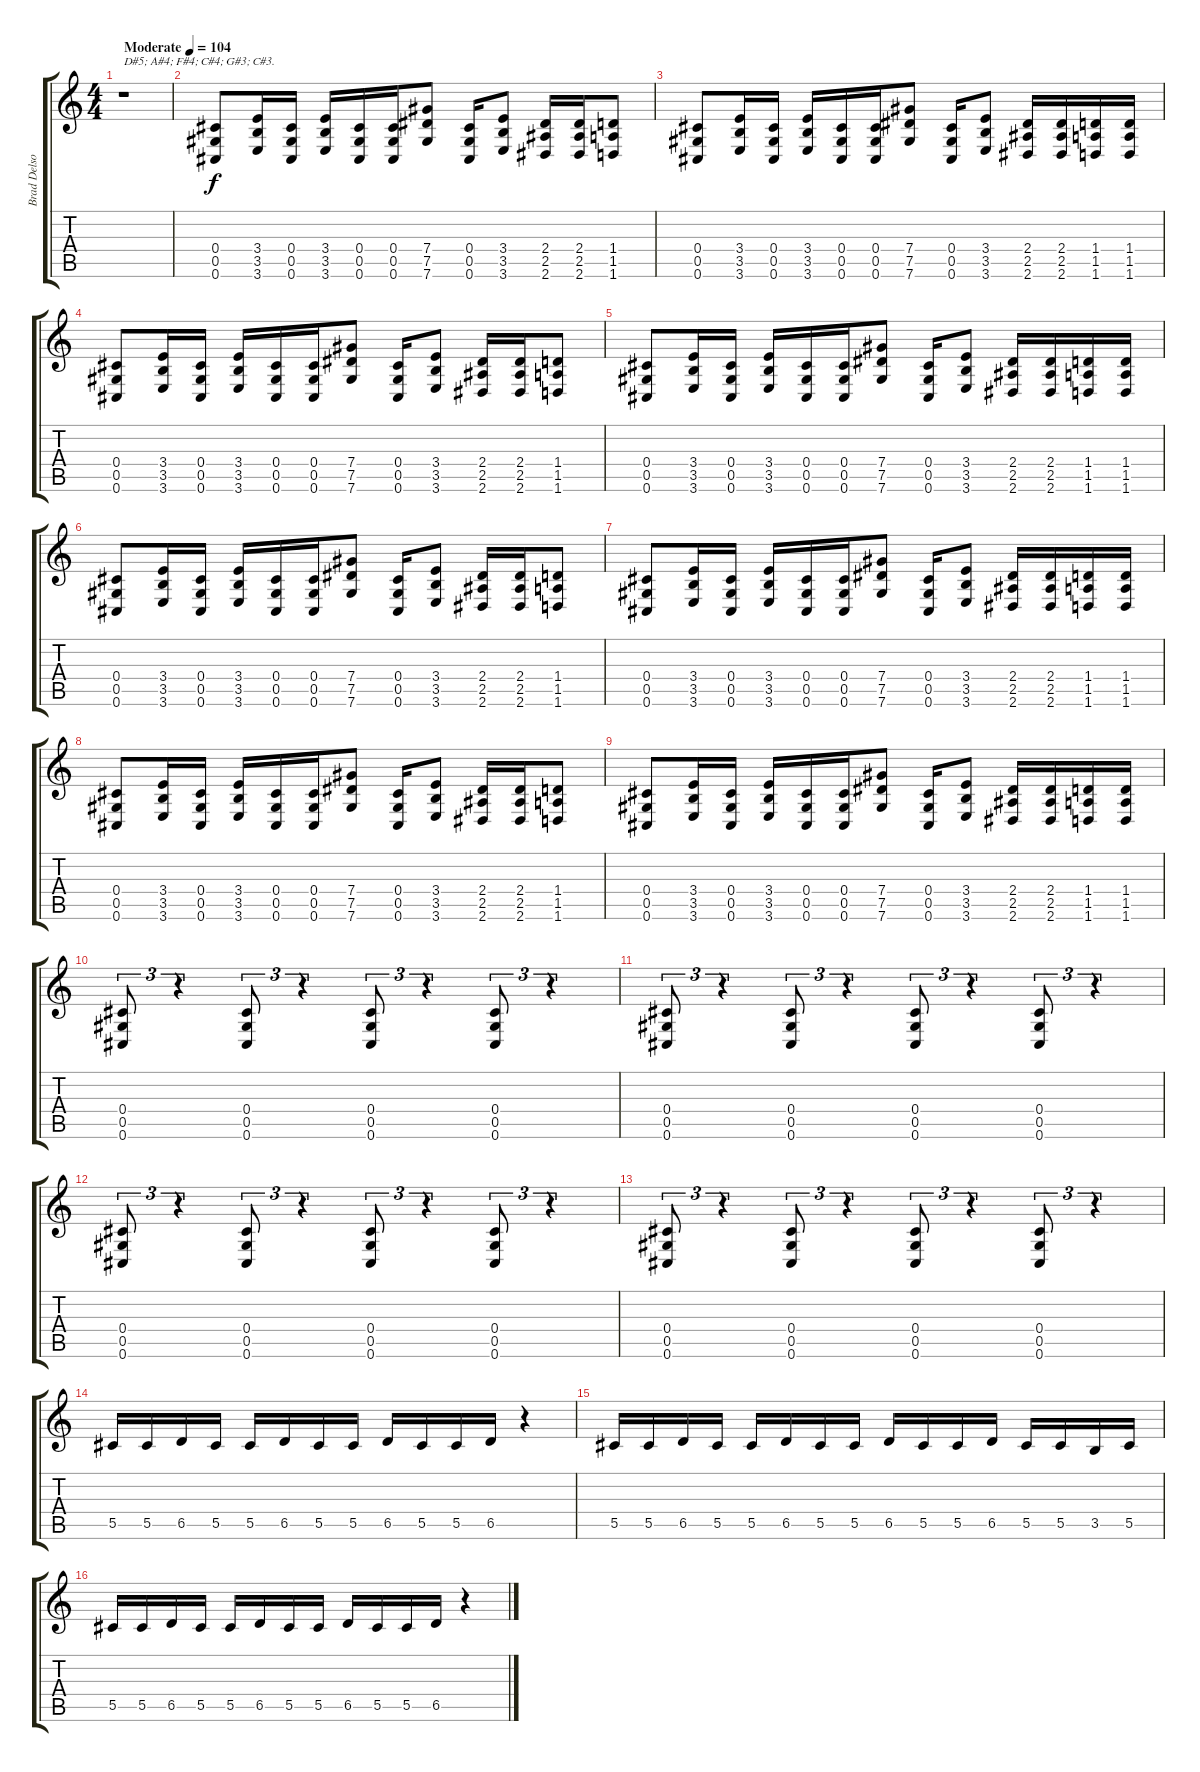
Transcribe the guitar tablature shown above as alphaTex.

\track ("Brad Delson (guitar)" "Brad Delso") {instrument distortionguitar}
\staff {score tabs}
\tuning (Eb4 Bb3 Gb3 Db3 Ab2 Db2) {hide}
\ts (4 4)
\tempo (104 "Moderate")
\clef g2
\ks c
r.1{txt "D#5; A#4; F#4; C#4; G#3; C#3." dy f instrument distortionguitar} |
(0.4 0.5 0.6).8 (3.4 3.5 3.6).16 (0.4 0.5 0.6).16 (3.4 3.5 3.6).16 (0.4 0.5 0.6).16 (0.4 0.5 0.6).16 (7.4 7.5 7.6).8 (0.4 0.5 0.6).16 (3.4 3.5 3.6).8 (2.4 2.5 2.6).16 (2.4 2.5 2.6).16 (1.4 1.5 1.6).8 |
(0.4 0.5 0.6).8 (3.4 3.5 3.6).16 (0.4 0.5 0.6).16 (3.4 3.5 3.6).16 (0.4 0.5 0.6).16 (0.4 0.5 0.6).16 (7.4 7.5 7.6).8 (0.4 0.5 0.6).16 (3.4 3.5 3.6).8 (2.4 2.5 2.6).16 (2.4 2.5 2.6).16 (1.4 1.5 1.6).16 (1.4 1.5 1.6).16 |
(0.4 0.5 0.6).8 (3.4 3.5 3.6).16 (0.4 0.5 0.6).16 (3.4 3.5 3.6).16 (0.4 0.5 0.6).16 (0.4 0.5 0.6).16 (7.4 7.5 7.6).8 (0.4 0.5 0.6).16 (3.4 3.5 3.6).8 (2.4 2.5 2.6).16 (2.4 2.5 2.6).16 (1.4 1.5 1.6).8 |
(0.4 0.5 0.6).8 (3.4 3.5 3.6).16 (0.4 0.5 0.6).16 (3.4 3.5 3.6).16 (0.4 0.5 0.6).16 (0.4 0.5 0.6).16 (7.4 7.5 7.6).8 (0.4 0.5 0.6).16 (3.4 3.5 3.6).8 (2.4 2.5 2.6).16 (2.4 2.5 2.6).16 (1.4 1.5 1.6).16 (1.4 1.5 1.6).16 |
(0.4 0.5 0.6).8 (3.4 3.5 3.6).16 (0.4 0.5 0.6).16 (3.4 3.5 3.6).16 (0.4 0.5 0.6).16 (0.4 0.5 0.6).16 (7.4 7.5 7.6).8 (0.4 0.5 0.6).16 (3.4 3.5 3.6).8 (2.4 2.5 2.6).16 (2.4 2.5 2.6).16 (1.4 1.5 1.6).8 |
(0.4 0.5 0.6).8 (3.4 3.5 3.6).16 (0.4 0.5 0.6).16 (3.4 3.5 3.6).16 (0.4 0.5 0.6).16 (0.4 0.5 0.6).16 (7.4 7.5 7.6).8 (0.4 0.5 0.6).16 (3.4 3.5 3.6).8 (2.4 2.5 2.6).16 (2.4 2.5 2.6).16 (1.4 1.5 1.6).16 (1.4 1.5 1.6).16 |
(0.4 0.5 0.6).8 (3.4 3.5 3.6).16 (0.4 0.5 0.6).16 (3.4 3.5 3.6).16 (0.4 0.5 0.6).16 (0.4 0.5 0.6).16 (7.4 7.5 7.6).8 (0.4 0.5 0.6).16 (3.4 3.5 3.6).8 (2.4 2.5 2.6).16 (2.4 2.5 2.6).16 (1.4 1.5 1.6).8 |
(0.4 0.5 0.6).8 (3.4 3.5 3.6).16 (0.4 0.5 0.6).16 (3.4 3.5 3.6).16 (0.4 0.5 0.6).16 (0.4 0.5 0.6).16 (7.4 7.5 7.6).8 (0.4 0.5 0.6).16 (3.4 3.5 3.6).8 (2.4 2.5 2.6).16 (2.4 2.5 2.6).16 (1.4 1.5 1.6).16 (1.4 1.5 1.6).16 |
(0.4 0.5 0.6).8{tu (3 2)} r.4{tu (3 2)} (0.4 0.5 0.6).8{tu (3 2)} r.4{tu (3 2)} (0.4 0.5 0.6).8{tu (3 2)} r.4{tu (3 2)} (0.4 0.5 0.6).8{tu (3 2)} r.4{tu (3 2)} |
(0.4 0.5 0.6).8{tu (3 2)} r.4{tu (3 2)} (0.4 0.5 0.6).8{tu (3 2)} r.4{tu (3 2)} (0.4 0.5 0.6).8{tu (3 2)} r.4{tu (3 2)} (0.4 0.5 0.6).8{tu (3 2)} r.4{tu (3 2)} |
(0.4 0.5 0.6).8{tu (3 2)} r.4{tu (3 2)} (0.4 0.5 0.6).8{tu (3 2)} r.4{tu (3 2)} (0.4 0.5 0.6).8{tu (3 2)} r.4{tu (3 2)} (0.4 0.5 0.6).8{tu (3 2)} r.4{tu (3 2)} |
(0.4 0.5 0.6).8{tu (3 2)} r.4{tu (3 2)} (0.4 0.5 0.6).8{tu (3 2)} r.4{tu (3 2)} (0.4 0.5 0.6).8{tu (3 2)} r.4{tu (3 2)} (0.4 0.5 0.6).8{tu (3 2)} r.4{tu (3 2)} |
5.5.16 5.5.16 6.5.16 5.5.16 5.5.16 6.5.16 5.5.16 5.5.16 6.5.16 5.5.16 5.5.16 6.5.16 r.4 |
5.5.16 5.5.16 6.5.16 5.5.16 5.5.16 6.5.16 5.5.16 5.5.16 6.5.16 5.5.16 5.5.16 6.5.16 5.5.16 5.5.16 3.5.16 5.5.16 |
5.5.16 5.5.16 6.5.16 5.5.16 5.5.16 6.5.16 5.5.16 5.5.16 6.5.16 5.5.16 5.5.16 6.5.16 r.4
